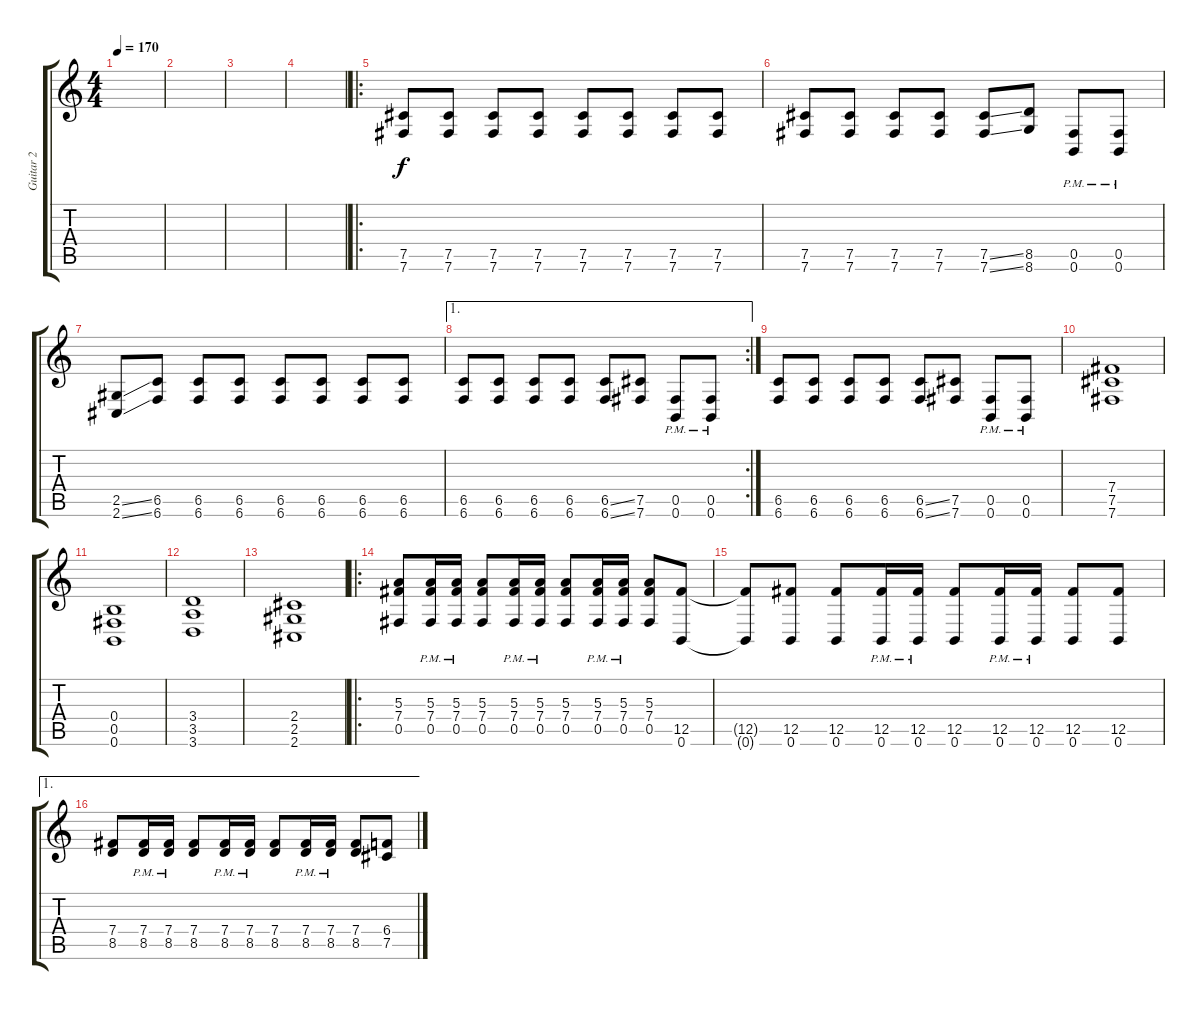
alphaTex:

\track ("Guitar 2" "Guitar 2") {instrument distortionguitar}
\staff {score tabs}
\tuning (Db4 Ab3 E3 B2 Gb2 B1) {hide}
\ts (4 4)
\tempo 170
\clef g2
\ks c
|
|
|
|
\ro
(7.5 7.6).8 (7.5 7.6).8 (7.5 7.6).8 (7.5 7.6).8 (7.5 7.6).8 (7.5 7.6).8 (7.5 7.6).8 (7.5 7.6).8 |
(7.5 7.6).8 (7.5 7.6).8 (7.5 7.6).8 (7.5 7.6).8 (7.5{ss} 7.6{ss}).8 (8.5 8.6).8 (0.5{pm} 0.6{pm}).8 (0.5{pm} 0.6{pm}).8 |
(2.5{ss} 2.6{ss}).8 (6.5 6.6).8 (6.5 6.6).8 (6.5 6.6).8 (6.5 6.6).8 (6.5 6.6).8 (6.5 6.6).8 (6.5 6.6).8 |
\ae 1
\rc 2
(6.5 6.6).8 (6.5 6.6).8 (6.5 6.6).8 (6.5 6.6).8 (6.5{ss} 6.6{ss}).8 (7.5 7.6).8 (0.5{pm} 0.6{pm}).8 (0.5{pm} 0.6{pm}).8 |
(6.5 6.6).8 (6.5 6.6).8 (6.5 6.6).8 (6.5 6.6).8 (6.5{ss} 6.6{ss}).8 (7.5 7.6).8 (0.5{pm} 0.6{pm}).8 (0.5{pm} 0.6{pm}).8 |
(7.4 7.5 7.6).1 |
(0.4 0.5 0.6).1 |
(3.4 3.5 3.6).1 |
(2.4 2.5 2.6).1 |
\ro
(5.3 7.4 0.5).8 (5.3 7.4{pm} 0.5{pm}).16 (5.3 7.4{pm} 0.5{pm}).16 (5.3 7.4 0.5).8 (5.3 7.4{pm} 0.5{pm}).16 (5.3 7.4{pm} 0.5{pm}).16 (5.3 7.4 0.5).8 (5.3 7.4{pm} 0.5{pm}).16 (5.3 7.4{pm} 0.5{pm}).16 (5.3 7.4 0.5).8 (12.5 0.6).8 |
(12.5{t} 0.6{t}).8 (12.5 0.6).8 (12.5 0.6).8 (12.5{pm} 0.6{pm}).16 (12.5{pm} 0.6{pm}).16 (12.5 0.6).8 (12.5{pm} 0.6{pm}).16 (12.5{pm} 0.6{pm}).16 (12.5 0.6).8 (12.5 0.6).8 |
\ae 1
(7.4 8.5).8 (7.4{pm} 8.5{pm}).16 (7.4{pm} 8.5{pm}).16 (7.4 8.5).8 (7.4{pm} 8.5{pm}).16 (7.4{pm} 8.5{pm}).16 (7.4 8.5).8 (7.4{pm} 8.5{pm}).16 (7.4{pm} 8.5{pm}).16 (7.4 8.5).8 (6.4 7.5).8
